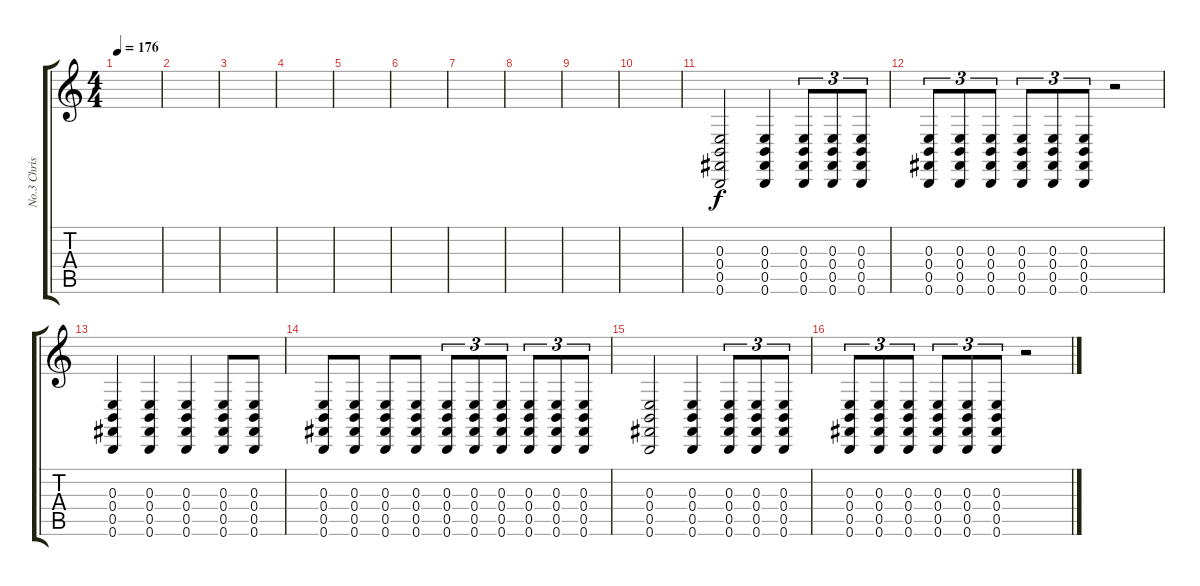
\track ("No.3 Chris" "No.3 Chris") {instrument melodictom}
\staff {score tabs}
\tuning (Db4 Ab3 E3 B2 Gb2 B1) {hide}
\ts (4 4)
\tempo 176
\clef g2
\ks c
|
|
|
|
|
|
|
|
|
|
(0.3 0.4 0.5 0.6).2 (0.3 0.4 0.5 0.6).4 (0.3 0.4 0.5 0.6).8{tu (3 2)} (0.3 0.4 0.5 0.6).8{tu (3 2)} (0.3 0.4 0.5 0.6).8{tu (3 2)} |
(0.3 0.4 0.5 0.6).8{tu (3 2)} (0.3 0.4 0.5 0.6).8{tu (3 2)} (0.3 0.4 0.5 0.6).8{tu (3 2)} (0.3 0.4 0.5 0.6).8{tu (3 2)} (0.3 0.4 0.5 0.6).8{tu (3 2)} (0.3 0.4 0.5 0.6).8{tu (3 2)} r.2 |
(0.3 0.4 0.5 0.6).4 (0.3 0.4 0.5 0.6).4 (0.3 0.4 0.5 0.6).4 (0.3 0.4 0.5 0.6).8 (0.3 0.4 0.5 0.6).8 |
(0.3 0.4 0.5 0.6).8 (0.3 0.4 0.5 0.6).8 (0.3 0.4 0.5 0.6).8 (0.3 0.4 0.5 0.6).8 (0.3 0.4 0.5 0.6).8{tu (3 2)} (0.3 0.4 0.5 0.6).8{tu (3 2)} (0.3 0.4 0.5 0.6).8{tu (3 2)} (0.3 0.4 0.5 0.6).8{tu (3 2)} (0.3 0.4 0.5 0.6).8{tu (3 2)} (0.3 0.4 0.5 0.6).8{tu (3 2)} |
(0.3 0.4 0.5 0.6).2 (0.3 0.4 0.5 0.6).4 (0.3 0.4 0.5 0.6).8{tu (3 2)} (0.3 0.4 0.5 0.6).8{tu (3 2)} (0.3 0.4 0.5 0.6).8{tu (3 2)} |
(0.3 0.4 0.5 0.6).8{tu (3 2)} (0.3 0.4 0.5 0.6).8{tu (3 2)} (0.3 0.4 0.5 0.6).8{tu (3 2)} (0.3 0.4 0.5 0.6).8{tu (3 2)} (0.3 0.4 0.5 0.6).8{tu (3 2)} (0.3 0.4 0.5 0.6).8{tu (3 2)} r.2
